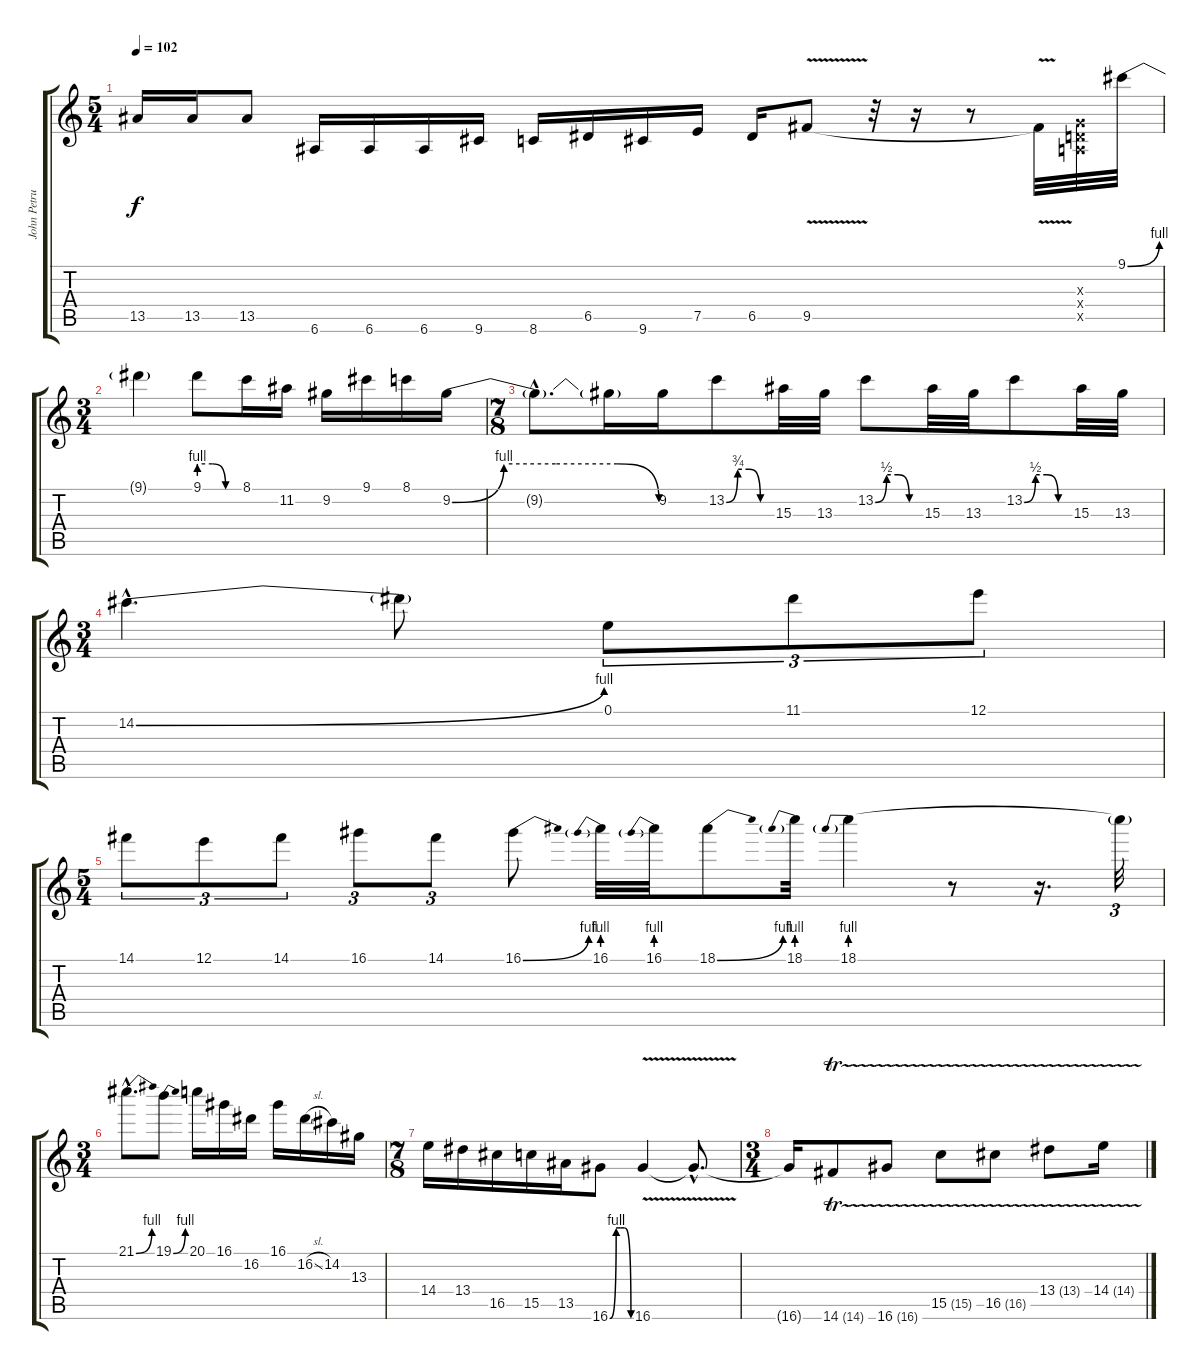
\track ("John Petrucci" "John Petru") {instrument overdrivenguitar}
\staff {score tabs}
\tuning (E4 B3 G3 D3 A2 E2) {hide}
\ts (5 4)
\tempo 102
\clef g2
\ks c
13.5.16{dy f} 13.5.16 13.5.8 6.6.16 6.6.16 6.6.16 9.6.16 8.6.16 6.5.16 9.6.16 7.5.16 6.5.16 9.5{v}.8 r.32 r.16 r.8 9.5{t}.32 (0.3{x} 0.4{x} 0.5{x}).32 9.1{be (bend 0 0 60 4)}.32 |
\ts (3 4)
9.1{t}.4 9.1{be (custom 0 4 20 4 40 0 60 0)}.8 8.1.16 11.2.16 9.2.16 9.1.16 8.1.16 9.2{be (custom 0 0 15 4 30 4 48 4 60 0)}.16 |
\ts (7 8)
9.2{hac t}.8{d} 9.2{t}.16 9.2.16 13.2{be (custom 0 0 15 3 30 3 45 0 60 0)}.8 15.3.32 13.3.32 13.2{be (custom 0 0 15 2 30 2 45 0 60 0)}.8 15.3.32 13.3.32 13.2{be (custom 0 0 15 2 30 2 45 0 60 0)}.8 15.3.32 13.3.32 |
\ts (3 4)
14.2{be (bend 0 0 60 4) hac}.4{d} 14.2{t}.8 0.1.8{tu (3 2)} 11.1.8{tu (3 2)} 12.1.8{tu (3 2)} |
\ts (5 4)
14.1.8{tu (3 2)} 12.1.8{tu (3 2)} 14.1.8{tu (3 2)} 16.1.8{tu (3 2)} 14.1.8{tu (3 2)} 16.1{be (bend 0 0 60 4)}.8 16.1{be (prebend 0 4 60 4)}.32 16.1{be (prebend 0 4 60 4)}.32 18.1{be (bend 0 0 60 4)}.8 18.1{be (prebend 0 4 60 4)}.32 18.1{be (prebend 0 4 60 4)}.4 r.8 r.16{d} 18.1{t}.32{tu (3 2)} |
\ts (3 4)
21.1{be (bend 0 0 60 4) hac}.8{d} 19.1{be (bend 0 0 60 4)}.8 20.1.16 16.1.16 16.2.16 16.1.16 16.2{sl}.16 14.2.16 13.3.16 |
\ts (7 8)
14.4.16 13.4.16 16.5.16 15.5.16 13.5.16 16.6{be (custom 0 0 18 4 30 4 41 4 60 0)}.8 16.6{v}.4 16.6{hac t}.8{d} |
\ts (3 4)
16.6{t}.16 14.6{tr (14 32)}.8 16.6{tr (16 32)}.8 15.5{tr (15 32)}.8 16.5{tr (16 32)}.8 13.4{tr (13 32)}.8 14.4{tr (14 32)}.16
